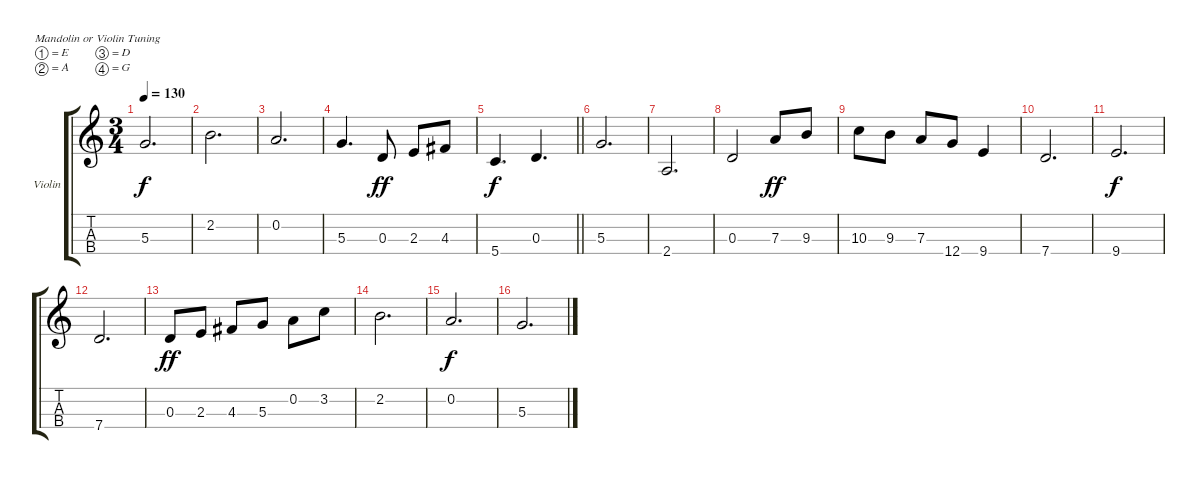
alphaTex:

\defaultSystemsLayout 4
\bracketExtendMode groupsimilarinstruments
\firstSystemTrackNameOrientation horizontal
\otherSystemsTrackNameOrientation horizontal
\chordDiagramsInScore
\track ("Violin" "Violin") {instrument violin}
\staff {score tabs}
\tuning (E5 A4 D4 G3)
\ts (3 4)
\tempo 130
\clef g2
\scale
0.25
\ks c
5.3{t}.2{d dy f} |
\scale
0.25 2.2.2{d} |
\scale
0.25 0.2.2{d} |
\scale
0.25 5.3.4{d} 0.3.8{dy ff} 2.3.8 4.3.8 |
\scale
0.25
\barLineRight lightlight
5.4.4{d dy f} 0.3.4{d} |
\scale
0.25 5.3.2{d} |
\scale
0.25 2.4.2{d} |
\scale
0.25 0.3.2 7.3.8{dy ff} 9.3.8 |
\scale
0.25 10.3.8 9.3.8 7.3.8 12.4.8 9.4.4 |
\scale
0.25 7.4.2{d} |
\scale
0.25 9.4.2{d dy f} |
\scale
0.25 7.4.2{d} |
\scale
0.25 0.3.8{dy ff} 2.3.8 4.3.8 5.3.8 0.2.8 3.2.8 |
\scale
0.25 2.2.2{d} |
\scale
0.25 0.2.2{d dy f} |
\scale
0.25 5.3.2{d}
